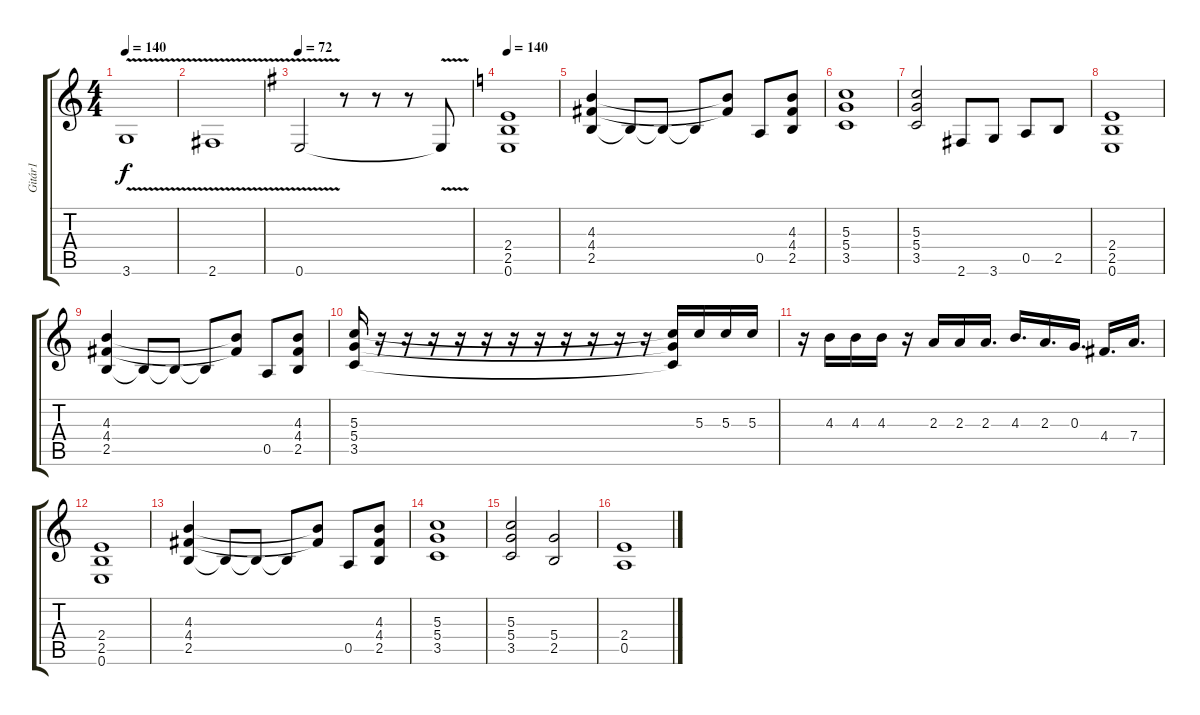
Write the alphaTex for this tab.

\track ("Gitár1" "Gitár1") {instrument overdrivenguitar}
\staff {score tabs}
\tuning (E4 B3 G3 D3 A2 E2) {hide}
\ts (4 4)
\tempo 140
\clef g2
\ks c
3.6{v}.1{dy f} |
2.6{v}.1 |
\tempo 72
\ks eminor
0.6{v}.2 r.8 r.8 r.8 0.6{t}.8 |
\tempo 140
\ks c
(2.4 2.5 0.6).1 |
(4.3 4.4 2.5).4 2.5{t}.8 2.5{t}.8 2.5{t}.8 (4.3{t} 4.4{t}).8 0.5.8 (4.3 4.4 2.5).8 |
(5.3 5.4 3.5).1 |
(5.3 5.4 3.5).2 2.6.8 3.6.8 0.5.8 2.5.8 |
(2.4 2.5 0.6).1 |
(4.3 4.4 2.5).4 2.5{t}.8 2.5{t}.8 2.5{t}.8 (4.3{t} 4.4{t}).8 0.5.8 (4.3 4.4 2.5).8 |
(5.3 5.4 3.5).16 r.16 r.16 r.16 r.16 r.16 r.16 r.16 r.16 r.16 r.16 r.16 (5.3{t} 5.4{t} 3.5{t}).16 5.3.16 5.3.16 5.3.16 |
r.16 4.3.16 4.3.16 4.3.16 r.16 2.3.16 2.3.16 2.3.16{d} 4.3.16{d} 2.3.16{d} 0.3.16{d} 4.4.16{d} 7.4.16{d} |
(2.4 2.5 0.6).1 |
(4.3 4.4 2.5).4 2.5{t}.8 2.5{t}.8 2.5{t}.8 (4.3{t} 4.4{t}).8 0.5.8 (4.3 4.4 2.5).8 |
(5.3 5.4 3.5).1 |
(5.3 5.4 3.5).2 (5.4 2.5).2 |
(2.4 0.5).1
